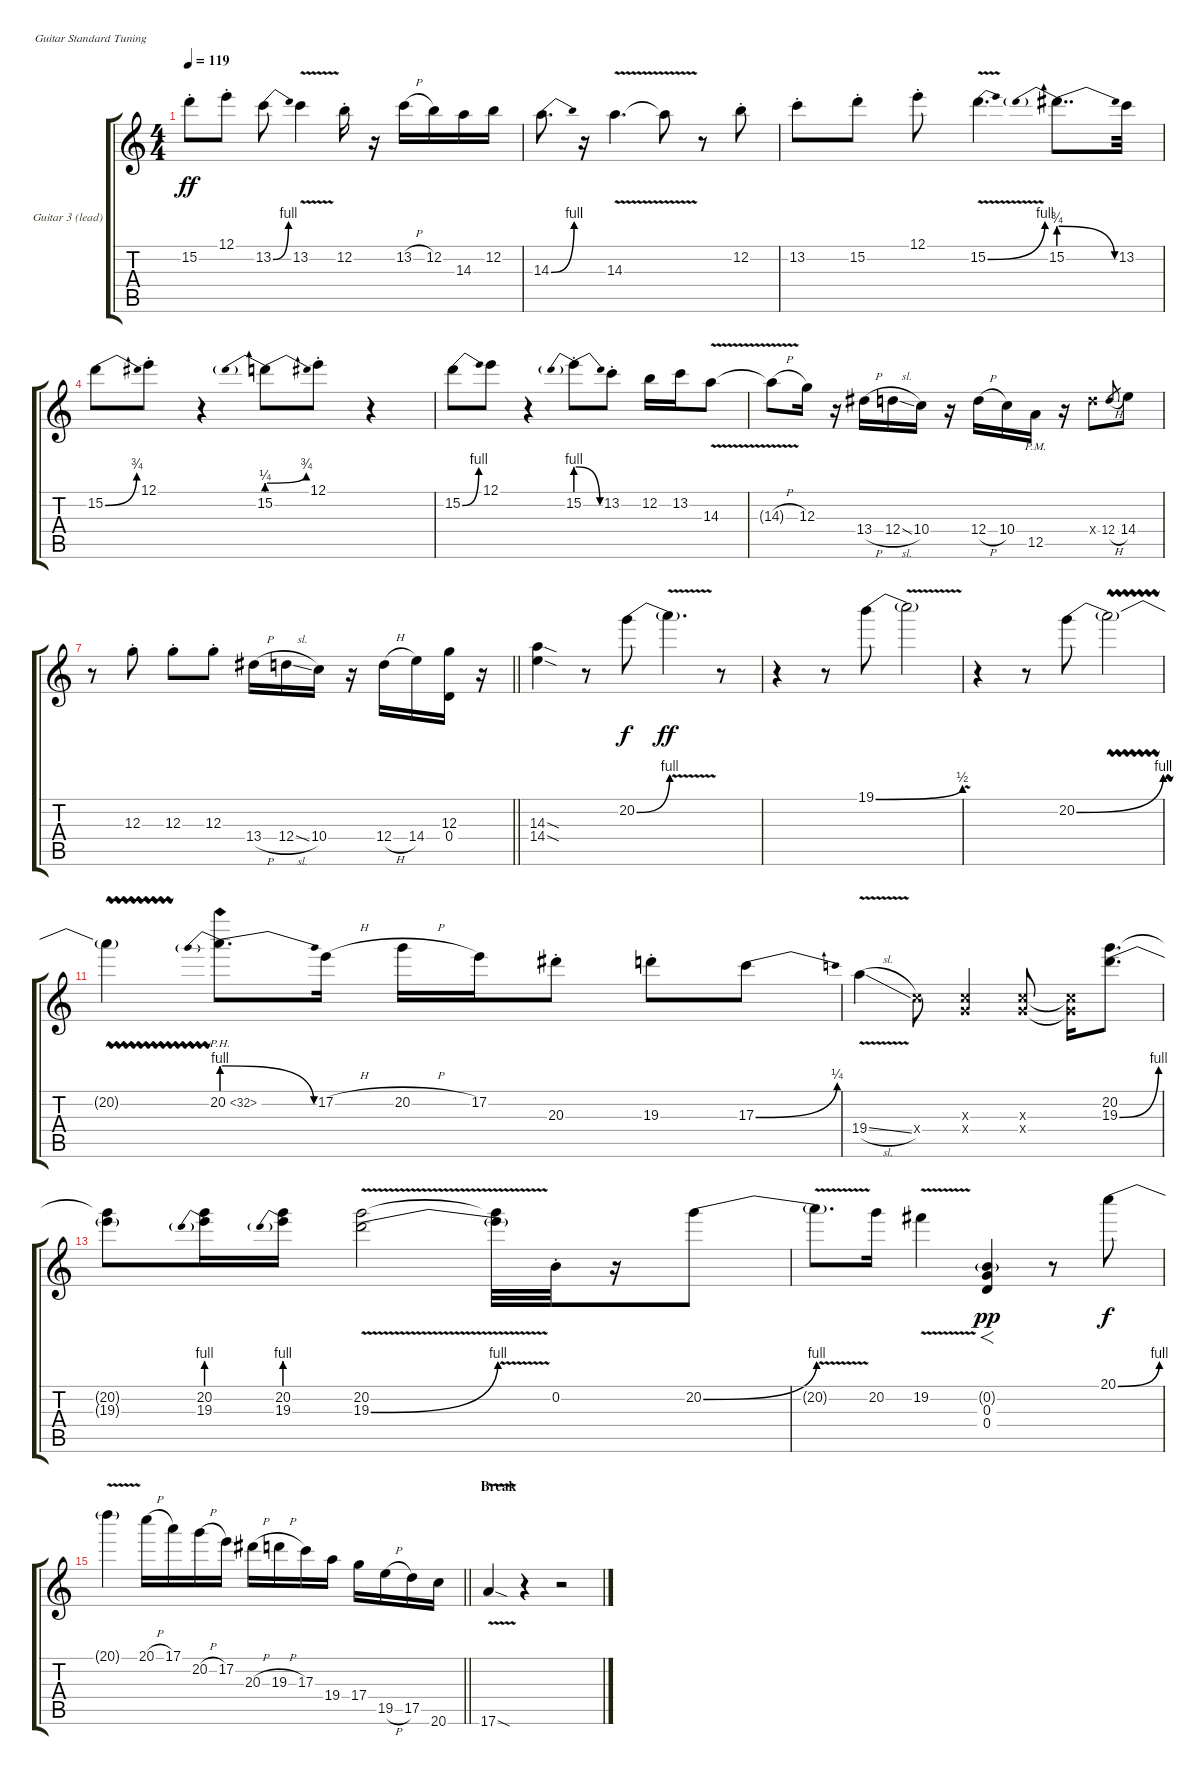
\defaultSystemsLayout 4
\bracketExtendMode groupsimilarinstruments
\useSystemSignSeparator
\multiBarRest
\multiTrackTrackNamePolicy allsystems
\firstSystemTrackNameMode fullname
\firstSystemTrackNameOrientation horizontal
\otherSystemsTrackNameOrientation horizontal
\defaultBarNumberDisplay FirstOfSystem
\track ("Guitar 3 (lead)" "Gtr. 3") {multiBarRest instrument overdrivenguitar}
\staff {score tabs}
\tuning (E4 B3 G3 D3 A2 E2)
\ts (4 4)
\tempo 119
\clef g2
\ks aminor
15.2{st}.8{dy ff} 12.1{st}.8 13.2{be (bend 6.6 0 15 4)}.8 13.2{v}.4 12.2{st}.16 r.16 13.2{h}.16 12.2.16 14.3.16 12.2.16 |
14.3{be (bend 6.6 0 27.599999999999998 4)}.8{d} r.16 14.3{v}.4{d} 14.3{v t}.8 r.8 12.2{st}.8 |
13.2{st}.8 15.2{st}.8 12.1{st}.8 15.2{be (bend 3.5999999999999996 0 11.4 4) v}.4{d} 15.2{be (prebendrelease 0 3 41.4 0)}.8{dd} 13.2.32 |
15.2{be (bend 4.8 0 40.199999999999996 3)}.8 12.1{st}.8 r.4 15.2{be (prebendbend 0 1 51.6 3)}.8 12.1{st}.8 r.4 |
15.2{be (bend 4.8 0 18 4)}.8 12.1.8 r.4 15.2{be (prebendrelease 0 4 15 0) st}.8 13.2{st}.8 12.2.16 13.2.16 14.3{v}.8 |
14.3{v h t}.8 12.3.16 r.16 13.4{h}.16 12.4{sl}.16 10.4.16 r.16 12.4{h}.16 10.4.16 12.5{pm}.16 r.16 12.4{x}.8 12.4{h}.8{gr} 14.4.8 |
\barLineRight lightlight
r.8 12.3{st}.8 12.3{st}.8 12.3{st}.8 13.4{h}.16 12.4{sl}.16 10.4.16 r.16 12.4{h}.16 14.4.16 (12.3 0.4).16 r.16 |
(14.4{sod} 14.3{sod}).4 r.8 20.2{be (bend 14.399999999999999 0 39 4)}.8{dy f} 20.2{v t}.4{d dy ff} r.8 |
r.4 r.8 19.1{be (bend 36.6 0 52.199999999999996 2)}.8 19.1{v t}.2 |
r.4 r.8 20.2{be (bend 12.6 0 19.2 4)}.8 20.2{vw t}.2 |
20.2{vw t}.4 20.2{be (prebendrelease 0 4 38.4 0) ph 12}.8{d} 17.2{h}.16 20.2{h}.16 17.2.16 20.3{st}.8 19.3{st}.8 17.3{be (bend 16.8 0 42 1)}.8 |
19.4{v sl}.4 10.4{x}.8 (5.3{x} 5.4{x}).4 (5.3{x} 5.4{x}).8 (5.3{x t} 5.4{x t}).16 (20.2 19.3{be (bend 6 0 26.4 4)}).8{d} |
(19.3{t} 20.2{t}).8 (20.2 19.3{be (prebend 0 4 60 4)}).16 (20.2 19.3{be (prebend 0 4 60 4)}).16 (20.2{v} 19.3{be (bend 0 0 9.6 4) v}).2 (19.3{v t} 20.2{v t}).32 0.2{st}.32 r.16 20.2{be (bend 17.4 0 37.199999999999996 4)}.8 |
20.2{v t}.8{d} 20.2.16 19.2{v}.4 (0.3 0.4 0.2{g}).4{f dy pp} r.8 20.1{be (bend 6.6 0 28.799999999999997 4)}.8{dy f} |
\barLineRight lightlight
20.1{v t}.4 20.1{h}.16 17.1.16 20.2{h}.16 17.2.16 20.3{h}.16 19.3{h}.16 17.3.16 19.4.16 17.4.16 19.5{h}.16 17.5.16 20.6.16 |
\section ("" "Break")
17.6{v sod}.4 r.4 r.2
